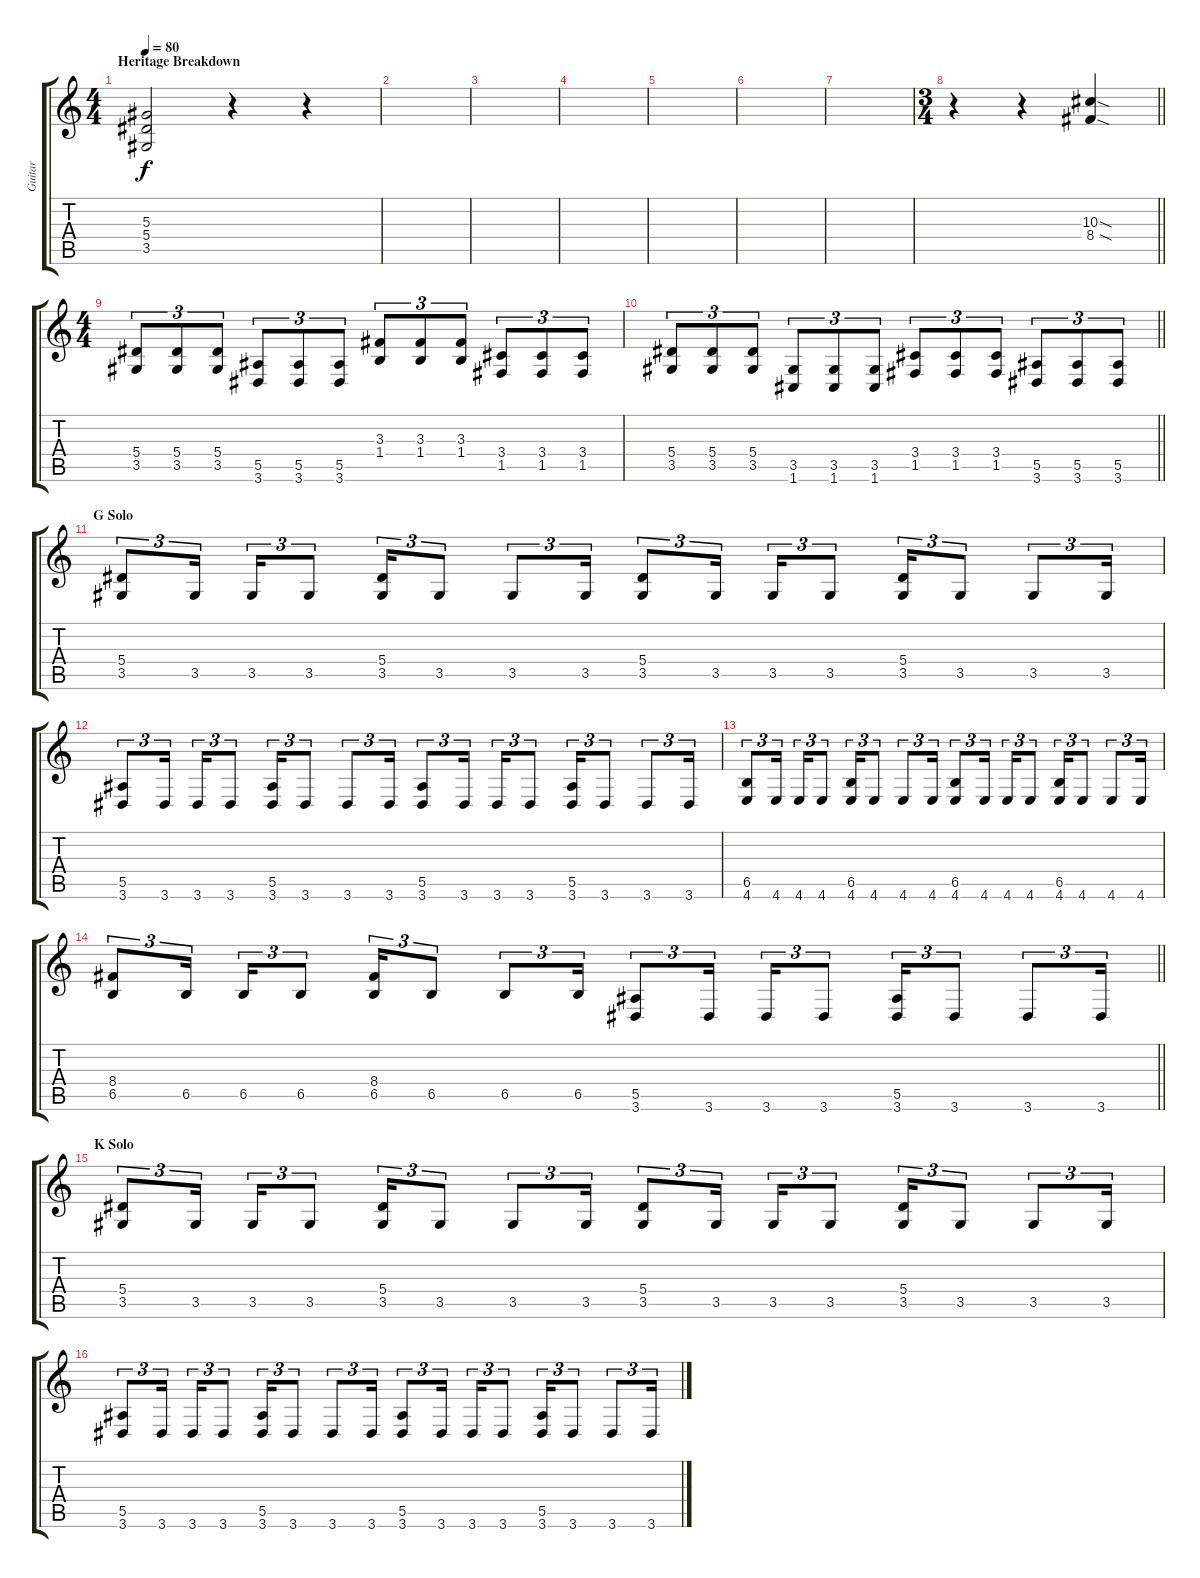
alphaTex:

\track ("Guitar" "Guitar") {instrument distortionguitar}
\staff {score tabs}
\tuning (C4 G3 Eb3 Bb2 F2 C2) {hide}
\ts (4 4)
\section ("" "Heritage Breakdown")
\tempo 80
\clef g2
\ks c
(5.3{t} 5.4{t} 3.5{t}).2{dy f} r.4 r.4 |
|
|
|
|
|
|
\ts (3 4)
\barLineRight lightlight
r.4 r.4 (10.3{sod} 8.4{sod}).4 |
\ts (4 4)
(5.4 3.5).8{tu (3 2)} (5.4 3.5).8{tu (3 2)} (5.4 3.5).8{tu (3 2)} (5.5 3.6).8{tu (3 2)} (5.5 3.6).8{tu (3 2)} (5.5 3.6).8{tu (3 2)} (3.3 1.4).8{tu (3 2)} (3.3 1.4).8{tu (3 2)} (3.3 1.4).8{tu (3 2)} (3.4 1.5).8{tu (3 2)} (3.4 1.5).8{tu (3 2)} (3.4 1.5).8{tu (3 2)} |
\barLineRight lightlight
(5.4 3.5).8{tu (3 2)} (5.4 3.5).8{tu (3 2)} (5.4 3.5).8{tu (3 2)} (3.5 1.6).8{tu (3 2)} (3.5 1.6).8{tu (3 2)} (3.5 1.6).8{tu (3 2)} (3.4 1.5).8{tu (3 2)} (3.4 1.5).8{tu (3 2)} (3.4 1.5).8{tu (3 2)} (5.5 3.6).8{tu (3 2)} (5.5 3.6).8{tu (3 2)} (5.5 3.6).8{tu (3 2)} |
\section ("" "G Solo")
(5.4 3.5).8{tu (3 2)} 3.5.16{tu (3 2) beam splitsecondary} 3.5.16{tu (3 2)} 3.5.8{tu (3 2)} (5.4 3.5).16{tu (3 2)} 3.5.8{tu (3 2)} 3.5.8{tu (3 2)} 3.5.16{tu (3 2)} (5.4 3.5).8{tu (3 2)} 3.5.16{tu (3 2) beam splitsecondary} 3.5.16{tu (3 2)} 3.5.8{tu (3 2)} (5.4 3.5).16{tu (3 2)} 3.5.8{tu (3 2)} 3.5.8{tu (3 2)} 3.5.16{tu (3 2)} |
(5.5 3.6).8{tu (3 2)} 3.6.16{tu (3 2) beam splitsecondary} 3.6.16{tu (3 2)} 3.6.8{tu (3 2)} (5.5 3.6).16{tu (3 2)} 3.6.8{tu (3 2)} 3.6.8{tu (3 2)} 3.6.16{tu (3 2)} (5.5 3.6).8{tu (3 2)} 3.6.16{tu (3 2) beam splitsecondary} 3.6.16{tu (3 2)} 3.6.8{tu (3 2)} (5.5 3.6).16{tu (3 2)} 3.6.8{tu (3 2)} 3.6.8{tu (3 2)} 3.6.16{tu (3 2)} |
(6.5 4.6).8{tu (3 2)} 4.6.16{tu (3 2) beam splitsecondary} 4.6.16{tu (3 2)} 4.6.8{tu (3 2)} (6.5 4.6).16{tu (3 2)} 4.6.8{tu (3 2)} 4.6.8{tu (3 2)} 4.6.16{tu (3 2)} (6.5 4.6).8{tu (3 2)} 4.6.16{tu (3 2) beam splitsecondary} 4.6.16{tu (3 2)} 4.6.8{tu (3 2)} (6.5 4.6).16{tu (3 2)} 4.6.8{tu (3 2)} 4.6.8{tu (3 2)} 4.6.16{tu (3 2)} |
\barLineRight lightlight
(8.4 6.5).8{tu (3 2)} 6.5.16{tu (3 2) beam splitsecondary} 6.5.16{tu (3 2)} 6.5.8{tu (3 2)} (8.4 6.5).16{tu (3 2)} 6.5.8{tu (3 2)} 6.5.8{tu (3 2)} 6.5.16{tu (3 2)} (5.5 3.6).8{tu (3 2)} 3.6.16{tu (3 2) beam splitsecondary} 3.6.16{tu (3 2)} 3.6.8{tu (3 2)} (5.5 3.6).16{tu (3 2)} 3.6.8{tu (3 2)} 3.6.8{tu (3 2)} 3.6.16{tu (3 2)} |
\section ("" "K Solo")
(5.4 3.5).8{tu (3 2)} 3.5.16{tu (3 2) beam splitsecondary} 3.5.16{tu (3 2)} 3.5.8{tu (3 2)} (5.4 3.5).16{tu (3 2)} 3.5.8{tu (3 2)} 3.5.8{tu (3 2)} 3.5.16{tu (3 2)} (5.4 3.5).8{tu (3 2)} 3.5.16{tu (3 2) beam splitsecondary} 3.5.16{tu (3 2)} 3.5.8{tu (3 2)} (5.4 3.5).16{tu (3 2)} 3.5.8{tu (3 2)} 3.5.8{tu (3 2)} 3.5.16{tu (3 2)} |
(5.5 3.6).8{tu (3 2)} 3.6.16{tu (3 2) beam splitsecondary} 3.6.16{tu (3 2)} 3.6.8{tu (3 2)} (5.5 3.6).16{tu (3 2)} 3.6.8{tu (3 2)} 3.6.8{tu (3 2)} 3.6.16{tu (3 2)} (5.5 3.6).8{tu (3 2)} 3.6.16{tu (3 2) beam splitsecondary} 3.6.16{tu (3 2)} 3.6.8{tu (3 2)} (5.5 3.6).16{tu (3 2)} 3.6.8{tu (3 2)} 3.6.8{tu (3 2)} 3.6.16{tu (3 2)}
